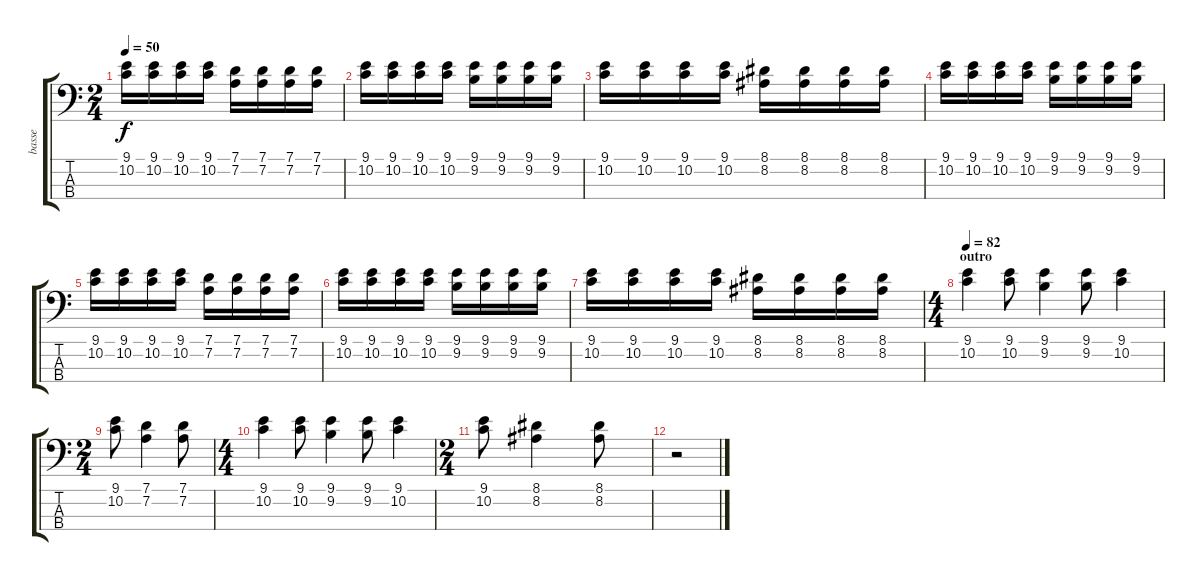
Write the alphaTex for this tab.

\track ("basse" "basse") {instrument electricbassfinger}
\staff {score tabs}
\tuning (G2 D2 A1 E1) {hide}
\ts (2 4)
\tempo 50
\clef f4
\ks c
(9.1 10.2).16{dy f} (9.1 10.2).16 (9.1 10.2).16 (9.1 10.2).16 (7.1 7.2).16 (7.1 7.2).16 (7.1 7.2).16 (7.1 7.2).16 |
(9.1 10.2).16 (9.1 10.2).16 (9.1 10.2).16 (9.1 10.2).16 (9.1 9.2).16 (9.1 9.2).16 (9.1 9.2).16 (9.1 9.2).16 |
(9.1 10.2).16 (9.1 10.2).16 (9.1 10.2).16 (9.1 10.2).16 (8.1 8.2).16 (8.1 8.2).16 (8.1 8.2).16 (8.1 8.2).16 |
(9.1 10.2).16 (9.1 10.2).16 (9.1 10.2).16 (9.1 10.2).16 (9.1 9.2).16 (9.1 9.2).16 (9.1 9.2).16 (9.1 9.2).16 |
(9.1 10.2).16 (9.1 10.2).16 (9.1 10.2).16 (9.1 10.2).16 (7.1 7.2).16 (7.1 7.2).16 (7.1 7.2).16 (7.1 7.2).16 |
(9.1 10.2).16 (9.1 10.2).16 (9.1 10.2).16 (9.1 10.2).16 (9.1 9.2).16 (9.1 9.2).16 (9.1 9.2).16 (9.1 9.2).16 |
(9.1 10.2).16 (9.1 10.2).16 (9.1 10.2).16 (9.1 10.2).16 (8.1 8.2).16 (8.1 8.2).16 (8.1 8.2).16 (8.1 8.2).16 |
\ts (4 4)
\section ("" "outro")
\tempo 82
(9.1 10.2).4 (9.1 10.2).8 (9.1 9.2).4 (9.1 9.2).8 (9.1 10.2).4 |
\ts (2 4)
(9.1 10.2).8 (7.1 7.2).4 (7.1 7.2).8 |
\ts (4 4)
(9.1 10.2).4 (9.1 10.2).8 (9.1 9.2).4 (9.1 9.2).8 (9.1 10.2).4 |
\ts (2 4)
(9.1 10.2).8 (8.1 8.2).4 (8.1 8.2).8 |
r.2
